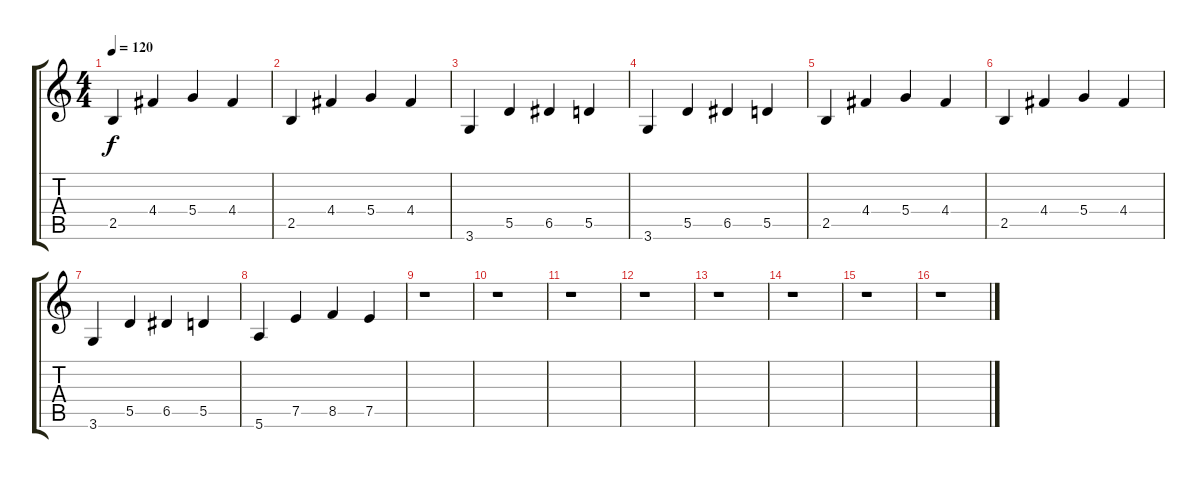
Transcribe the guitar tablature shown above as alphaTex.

\track "" {instrument electricguitarclean}
\staff {score tabs}
\tuning (E4 B3 G3 D3 A2 E2) {hide}
\ts (4 4)
\tempo 120
\clef g2
\ks c
2.5.4{dy f instrument electricguitarclean} 4.4.4 5.4.4 4.4.4 |
2.5.4 4.4.4 5.4.4 4.4.4 |
3.6.4 5.5.4 6.5.4 5.5.4 |
3.6.4 5.5.4 6.5.4 5.5.4 |
2.5.4 4.4.4 5.4.4 4.4.4 |
2.5.4 4.4.4 5.4.4 4.4.4 |
3.6.4 5.5.4 6.5.4 5.5.4 |
5.6.4 7.5.4 8.5.4 7.5.4 |
r.1 |
r.1 |
r.1 |
r.1 |
r.1 |
r.1 |
r.1 |
r.1
